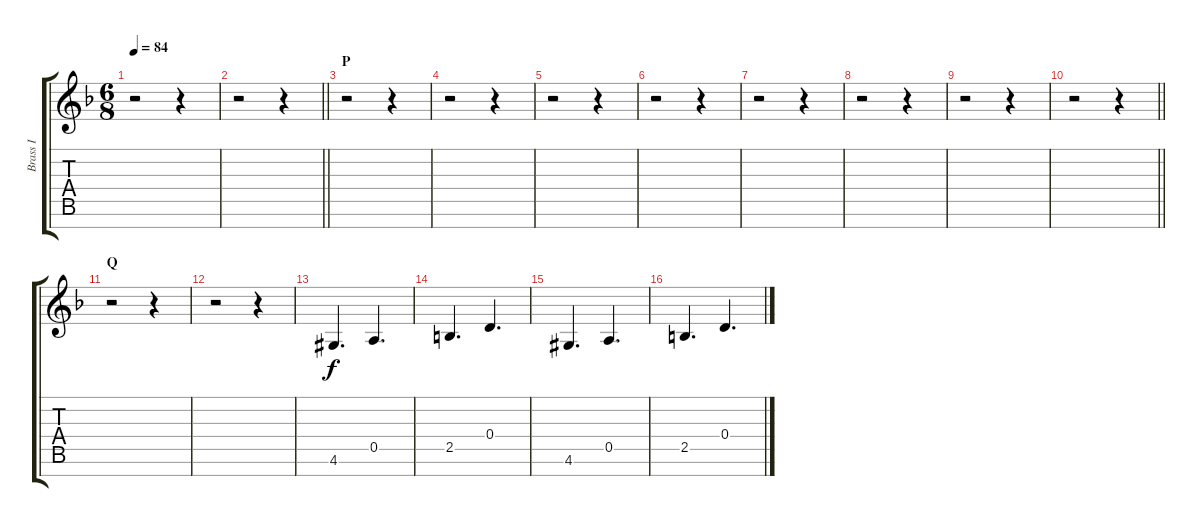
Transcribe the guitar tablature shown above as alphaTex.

\track ("Brass I" "Brass I") {instrument brasssection}
\staff {score tabs}
\tuning (E5 B4 G4 D4 A3 E3 B2) {hide}
\ts (6 8)
\tempo 84
\clef g2
\ks f
r.2{dy f} r.4 |
\barLineRight lightlight
r.2 r.4 |
\section ("" "P")
r.2 r.4 |
r.2 r.4 |
r.2 r.4 |
r.2 r.4 |
r.2 r.4 |
r.2 r.4 |
r.2 r.4 |
\barLineRight lightlight
r.2 r.4 |
\section ("" "Q")
r.2 r.4 |
r.2 r.4 |
4.6{acc #}.4{d} 0.5.4{d} |
2.5.4{d} 0.4.4{d} |
4.6{acc #}.4{d} 0.5.4{d} |
2.5.4{d} 0.4.4{d}
